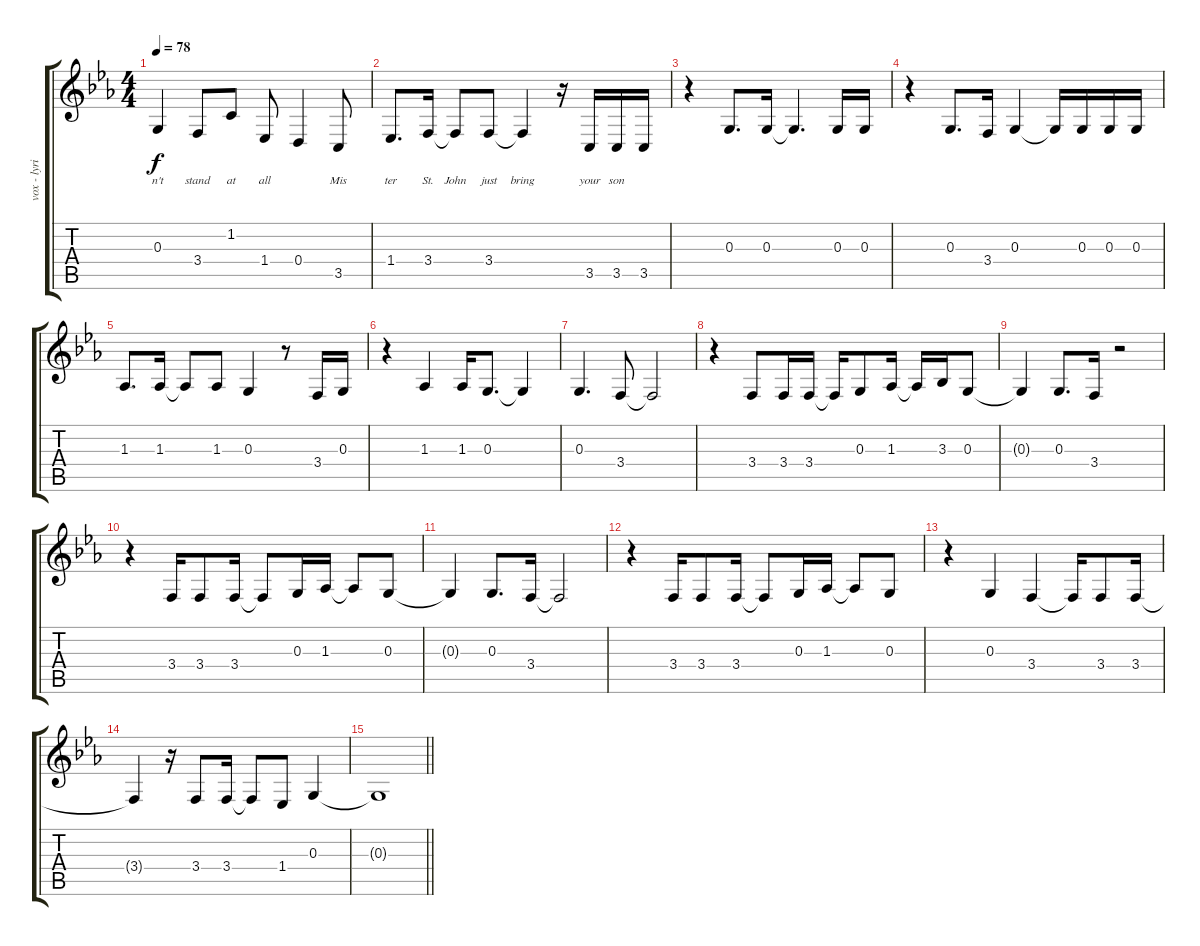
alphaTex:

\track ("vox - lyric" "vox - lyri") {instrument pad2warm}
\staff {score tabs}
\tuning (E4 B3 G3 D3 A2 E2) {hide}
\ts (4 4)
\tempo 78
\clef g2
\ks cminor
0.3.4{lyrics (0 "n't") lyrics (1 "") lyrics (2 "") lyrics (3 "") lyrics (4 "") dy f} 3.4.8{lyrics (0 "stand") lyrics (1 "") lyrics (2 "") lyrics (3 "") lyrics (4 "")} 1.2.8{lyrics (0 "at") lyrics (1 "") lyrics (2 "") lyrics (3 "") lyrics (4 "")} 1.4.8{lyrics (0 "all") lyrics (1 "") lyrics (2 "") lyrics (3 "") lyrics (4 "")} 0.4.4{lyrics (0 "") lyrics (1 "") lyrics (2 "") lyrics (3 "") lyrics (4 "")} 3.5.8{lyrics (0 "Mis") lyrics (1 "") lyrics (2 "") lyrics (3 "") lyrics (4 "")} |
1.4.8{d lyrics (0 "ter") lyrics (1 "") lyrics (2 "") lyrics (3 "") lyrics (4 "")} 3.4.16{lyrics (0 "St.") lyrics (1 "") lyrics (2 "") lyrics (3 "") lyrics (4 "")} 3.4{t}.8{lyrics (0 "John") lyrics (1 "") lyrics (2 "") lyrics (3 "") lyrics (4 "")} 3.4.8{lyrics (0 "just") lyrics (1 "") lyrics (2 "") lyrics (3 "") lyrics (4 "")} 3.4{t}.4{lyrics (0 "bring") lyrics (1 "") lyrics (2 "") lyrics (3 "") lyrics (4 "")} r.16 3.5.16{lyrics (0 "your") lyrics (1 "") lyrics (2 "") lyrics (3 "") lyrics (4 "")} 3.5.16{lyrics (0 "son") lyrics (1 "") lyrics (2 "") lyrics (3 "") lyrics (4 "")} 3.5.16 |
r.4 0.3.8{d} 0.3.16 0.3{t}.4{d} 0.3.16 0.3.16 |
r.4 0.3.8{d} 3.4.16 0.3.4 0.3{t}.16 0.3.16 0.3.16 0.3.16 |
1.3.8{d} 1.3.16 1.3{t}.8 1.3.8 0.3.4 r.8 3.4.16 0.3.16 |
r.4 1.3.4 1.3.16 0.3.8{d} 0.3{t}.4 |
0.3.4{d} 3.4.8 3.4{t}.2 |
r.4 3.4.8 3.4.16 3.4.16 3.4{t}.16 0.3.8 1.3.16 1.3{t}.16 3.3.16 0.3.8 |
0.3{t}.4 0.3.8{d} 3.4.16 r.2 |
r.4 3.4.16 3.4.8 3.4.16 3.4{t}.8 0.3.16 1.3.16 1.3{t}.8 0.3.8 |
0.3{t}.4 0.3.8{d} 3.4.16 3.4{t}.2 |
r.4 3.4.16 3.4.8 3.4.16 3.4{t}.8 0.3.16 1.3.16 1.3{t}.8 0.3.8 |
r.4 0.3.4 3.4.4 3.4{t}.16 3.4.8 3.4.16 |
3.4{t}.4 r.16 3.4.8 3.4.16 3.4{t}.8 1.4.8 0.3.4 |
\barLineRight lightlight
0.3{t}.1
